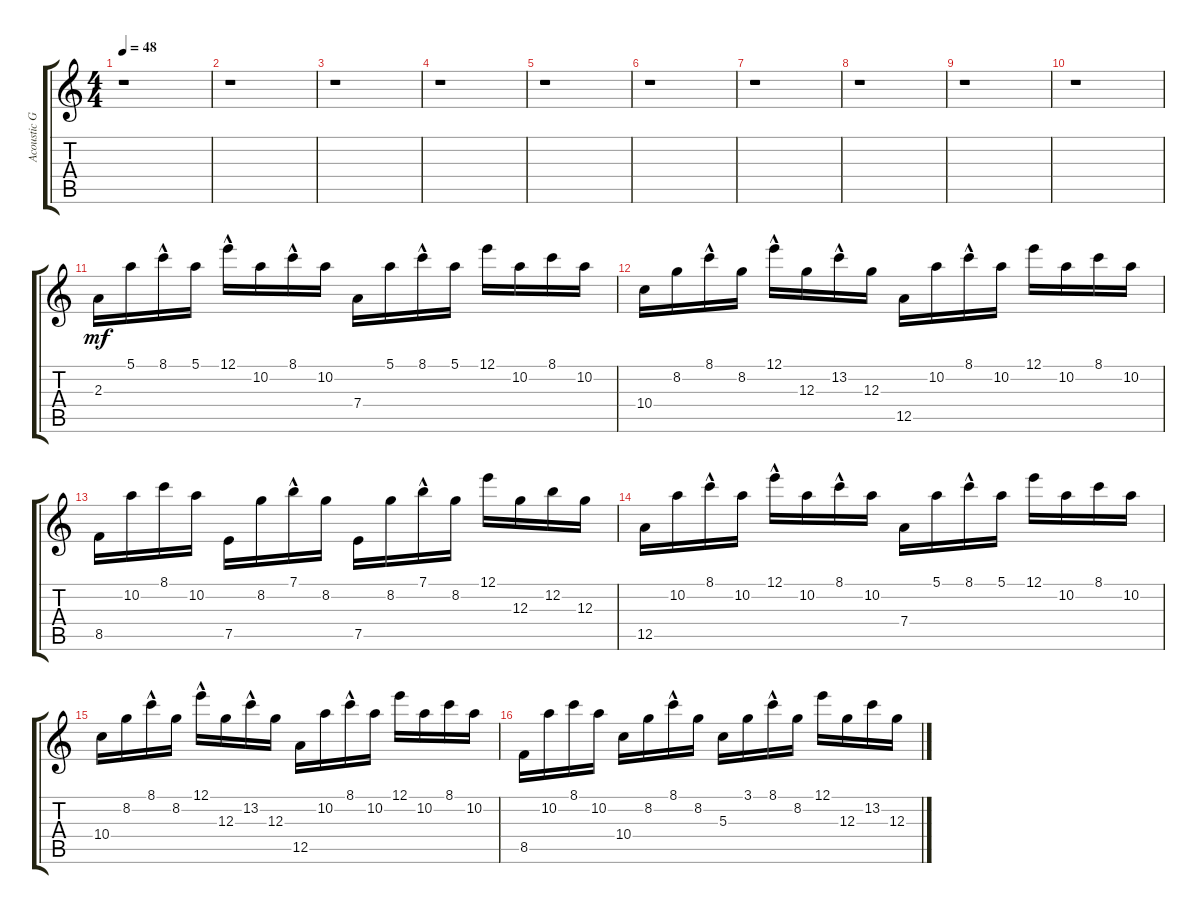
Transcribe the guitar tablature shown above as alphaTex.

\track ("Acoustic Guitar" "Acoustic G") {instrument acousticguitarsteel}
\staff {score tabs}
\tuning (E4 B3 G3 D3 A2 E2) {hide}
\ts (4 4)
\tempo 48
\clef g2
\ks c
r.1{dy mf} |
r.1 |
r.1 |
r.1 |
r.1 |
r.1 |
r.1 |
r.1 |
r.1 |
r.1 |
2.3.16 5.1.16 8.1{hac}.16 5.1.16 12.1{hac}.16 10.2.16 8.1{hac}.16 10.2.16 7.4.16 5.1.16 8.1{hac}.16 5.1.16 12.1.16 10.2.16 8.1.16 10.2.16 |
10.4.16 8.2.16 8.1{hac}.16 8.2.16 12.1{hac}.16 12.3.16 13.2{hac}.16 12.3.16 12.5.16 10.2.16 8.1{hac}.16 10.2.16 12.1.16 10.2.16 8.1.16 10.2.16 |
8.5.16 10.2.16 8.1.16 10.2.16 7.5.16 8.2.16 7.1{hac}.16 8.2.16 7.5.16 8.2.16 7.1{hac}.16 8.2.16 12.1.16 12.3.16 12.2.16 12.3.16 |
12.5.16 10.2.16 8.1{hac}.16 10.2.16 12.1{hac}.16 10.2.16 8.1{hac}.16 10.2.16 7.4.16 5.1.16 8.1{hac}.16 5.1.16 12.1.16 10.2.16 8.1.16 10.2.16 |
10.4.16 8.2.16 8.1{hac}.16 8.2.16 12.1{hac}.16 12.3.16 13.2{hac}.16 12.3.16 12.5.16 10.2.16 8.1{hac}.16 10.2.16 12.1.16 10.2.16 8.1.16 10.2.16 |
8.5.16 10.2.16 8.1.16 10.2.16 10.4.16 8.2.16 8.1{hac}.16 8.2.16 5.3.16 3.1.16 8.1{hac}.16 8.2.16 12.1.16 12.3.16 13.2.16 12.3.16
